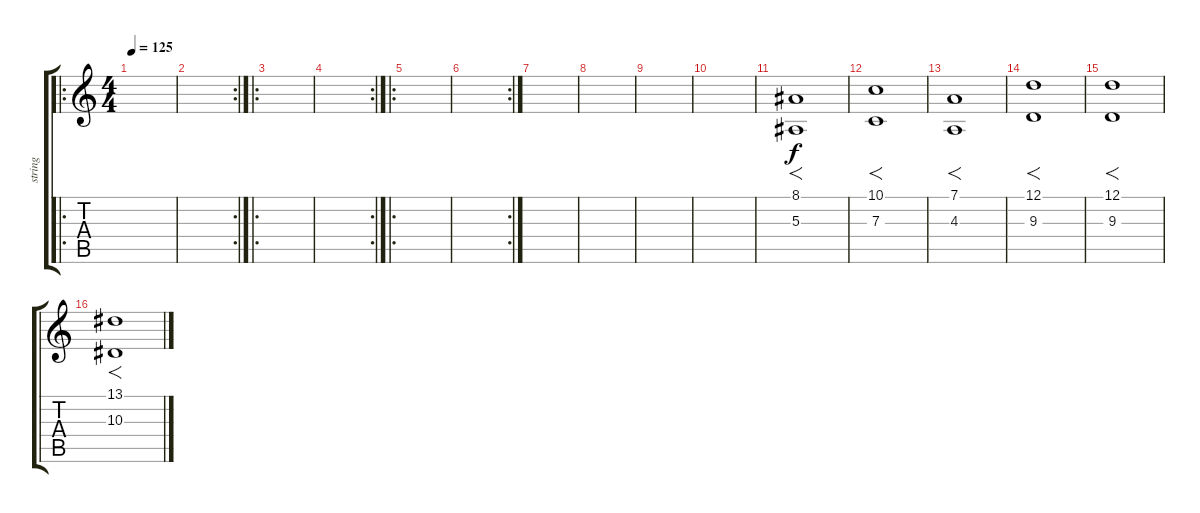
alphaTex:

\track ("string" "string") {instrument stringensemble2}
\staff {score tabs}
\tuning (D4 A3 F3 C3 G2 C2) {hide}
\ro
\ts (4 4)
\tempo 125
\clef g2
\ks c
|
\rc 2
|
\ro
|
\rc 2
|
\ro
|
\rc 2
|
|
|
|
|
(8.1 5.3).1{f} |
(10.1 7.3).1{f} |
(7.1 4.3).1{f} |
(12.1 9.3).1{f} |
(12.1 9.3).1{f} |
(13.1 10.3).1{f}
